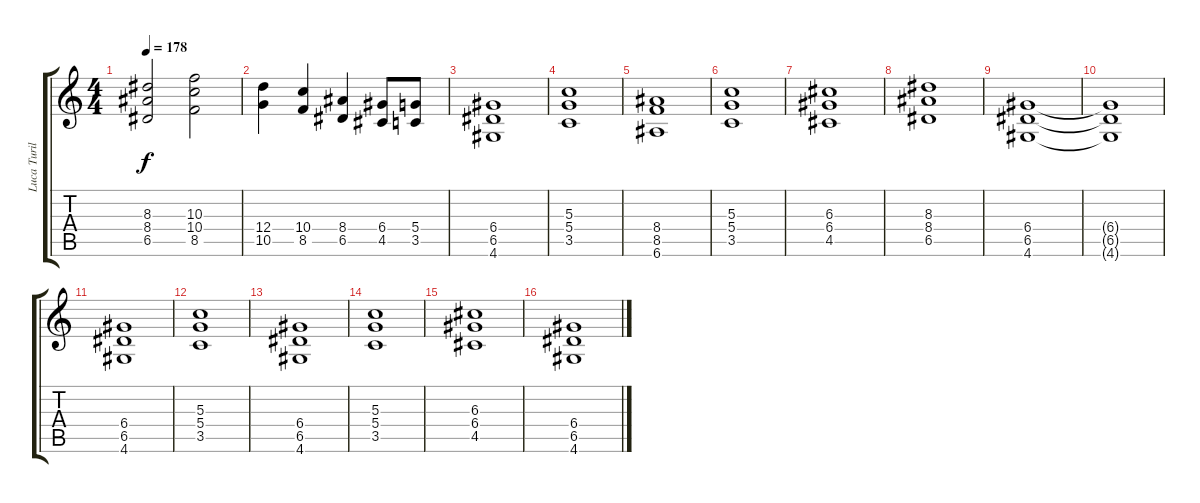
\track ("Luca Turilli" "Luca Turil") {instrument distortionguitar}
\staff {score tabs}
\tuning (E4 B3 G3 D3 A2 E2) {hide}
\ts (4 4)
\tempo 178
\clef g2
\ks c
(8.3 8.4 6.5).2{dy f} (10.3 10.4 8.5).2 |
(12.4 10.5).4 (10.4 8.5).4 (8.4 6.5).4 (6.4 4.5).8 (5.4 3.5).8 |
(6.4 6.5 4.6).1 |
(5.3 5.4 3.5).1 |
(8.4 8.5 6.6).1 |
(5.3 5.4 3.5).1 |
(6.3 6.4 4.5).1 |
(8.3 8.4 6.5).1 |
(6.4 6.5 4.6).1 |
(6.4{t} 6.5{t} 4.6{t}).1 |
(6.4 6.5 4.6).1 |
(5.3 5.4 3.5).1 |
(6.4 6.5 4.6).1 |
(5.3 5.4 3.5).1 |
(6.3 6.4 4.5).1 |
(6.4 6.5 4.6).1
